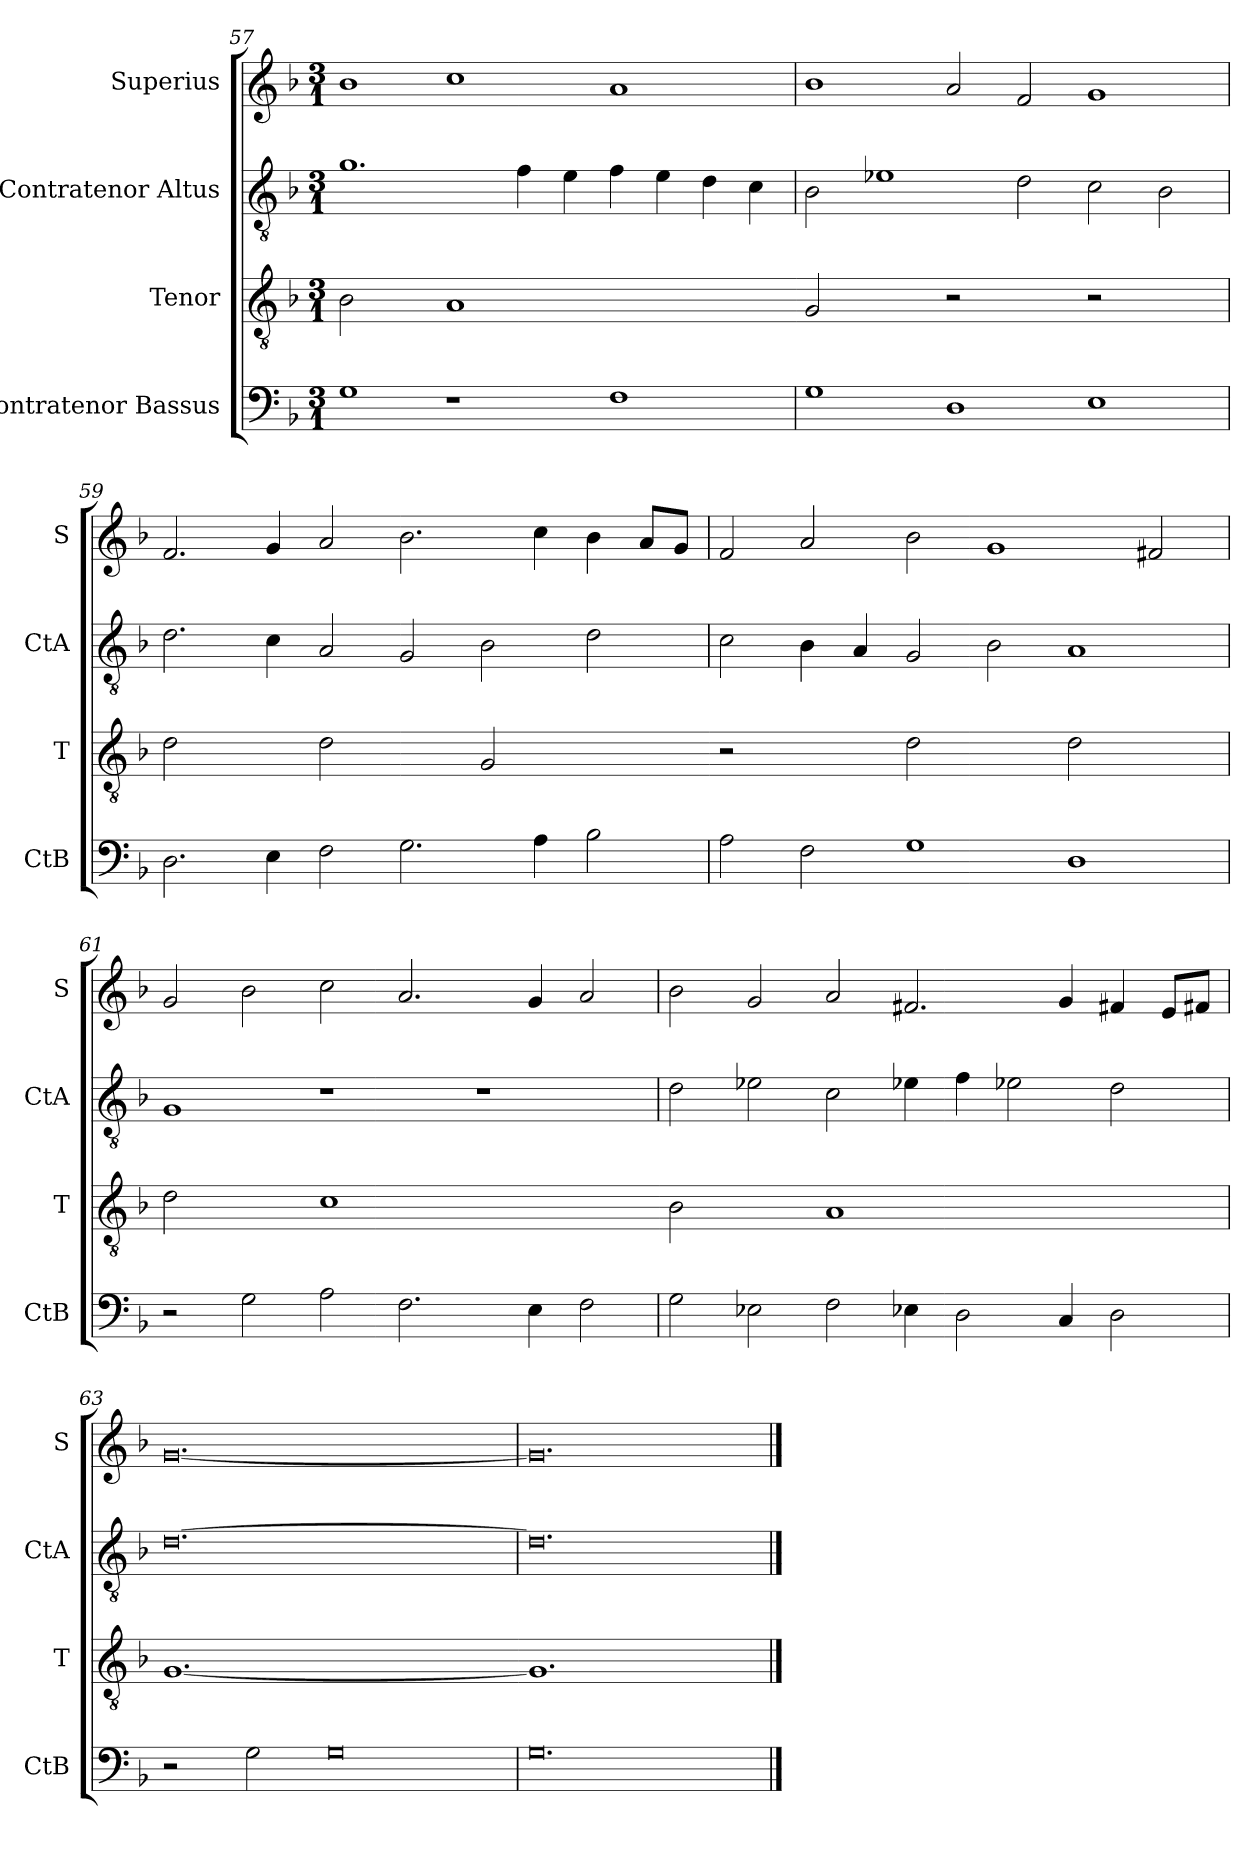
**kern	**kern	**kern	**kern
*part4	*part3	*part2	*part1
*staff4	*staff3	*staff2	*staff1
*I"Contratenor Bassus	*I"Tenor	*I"Contratenor   Altus	*I"Superius
*I'CtB	*I'T	*I'CtA	*I'S
*clefF4	*clefGv2	*clefGv2	*clefG2
*k[b-]	*k[b-]	*k[b-]	*k[b-]
*M3/1	*M3/1	*M3/1	*M3/1
=57	=57	=57	=57
!	!LO:N:vis=2	!	!
1G	1B-	1.g	1b-
!	!LO:N:vis=1	!	!
1r	0A	.	1cc
.	.	4f	.
.	.	4e	.
1F	.	4f	1a
.	.	4e	.
.	.	4d	.
.	.	4c	.
=58	=58-	=58	=58
!	!LO:N:vis=2	!	!
1G	1G	2B-	1b-
.	.	1e-X	.
!	!LO:N:vis=2	!	!
1D	1r	.	2a
.	.	2d	2f
!	!LO:N:vis=2	!	!
1E	1r	2c	1g
.	.	2B-	.
=59	=59	=59	=59
!	!LO:N:vis=2	!	!
2.D	1d	2.d	2.f
4E	.	4c	4g
!	!LO:N:vis=2	!	!
2F	1d	2A	2a
2.G	.	2G	2.b-
!	!LO:N:vis=2	!	!
.	1G	2B-	.
4A	.	.	4cc
2B-	.	2d	4b-
.	.	.	8aL
.	.	.	8gJ
=60	=60-	=60	=60
!	!LO:N:vis=2	!	!
2A	1r	2c	2f
2F	.	4B-	2a
.	.	4A	.
!	!LO:N:vis=2	!	!
1G	1d	2G	2b-
.	.	2B-	1g
!	!LO:N:vis=2	!	!
1D	1d	1A	.
.	.	.	2f#X
=61	=61	=61	=61
!	!LO:N:vis=2	!	!
2r	1d	1G	2g
2G	.	.	2b-
!	!LO:N:vis=1	!	!
2A	0c	1r	2cc
2.F	.	.	2.a
.	.	1r	.
4E	.	.	4g
2F	.	.	2a
=62	=62-	=62	=62
!	!LO:N:vis=2	!	!
2G	1B-	2d	2b-
2E-X	.	2e-X	2g
!	!LO:N:vis=1	!	!
2F	0A	2c	2a
4E-X	.	4e-X	2.f#X
2D	.	4f	.
.	.	2e-X	.
4C	.	.	4g
2D	.	2d	4f#X
.	.	.	8eL
.	.	.	8f#XJ
=63	=63	=63	=63
!	!LO:N:vis=1.	!	!
2r	[0.G	[0.d	[0.g
2G	.	.	.
0G	.	.	.
=64	=64-	=64	=64
!	!LO:N:vis=1.	!	!
0.G	0.G]	0.d]	0.g]
==	==	==	==
*-	*-	*-	*-
